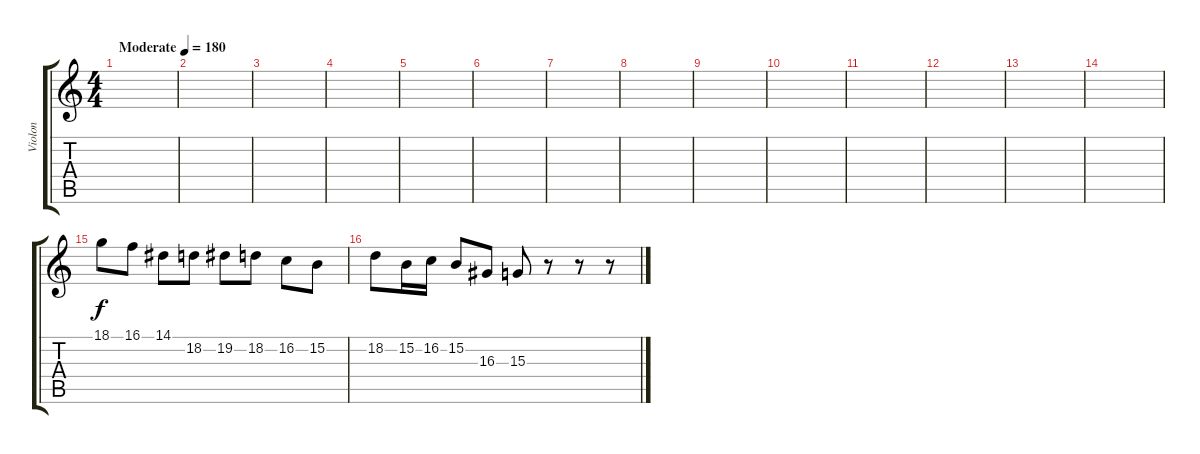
\track ("Violon" "Violon") {instrument violin}
\staff {score tabs}
\tuning (Db4 Ab3 E3 B2 Gb2 B1) {hide}
\ts (4 4)
\tempo (180 "Moderate")
\clef g2
\ks c
|
|
|
|
|
|
|
|
|
|
|
|
|
|
18.1.8 16.1.8 14.1.8 18.2.8 19.2.8 18.2.8 16.2.8 15.2.8 |
18.2.8 15.2.16 16.2.16 15.2.8 16.3.8 15.3.8 r.8 r.8 r.8
